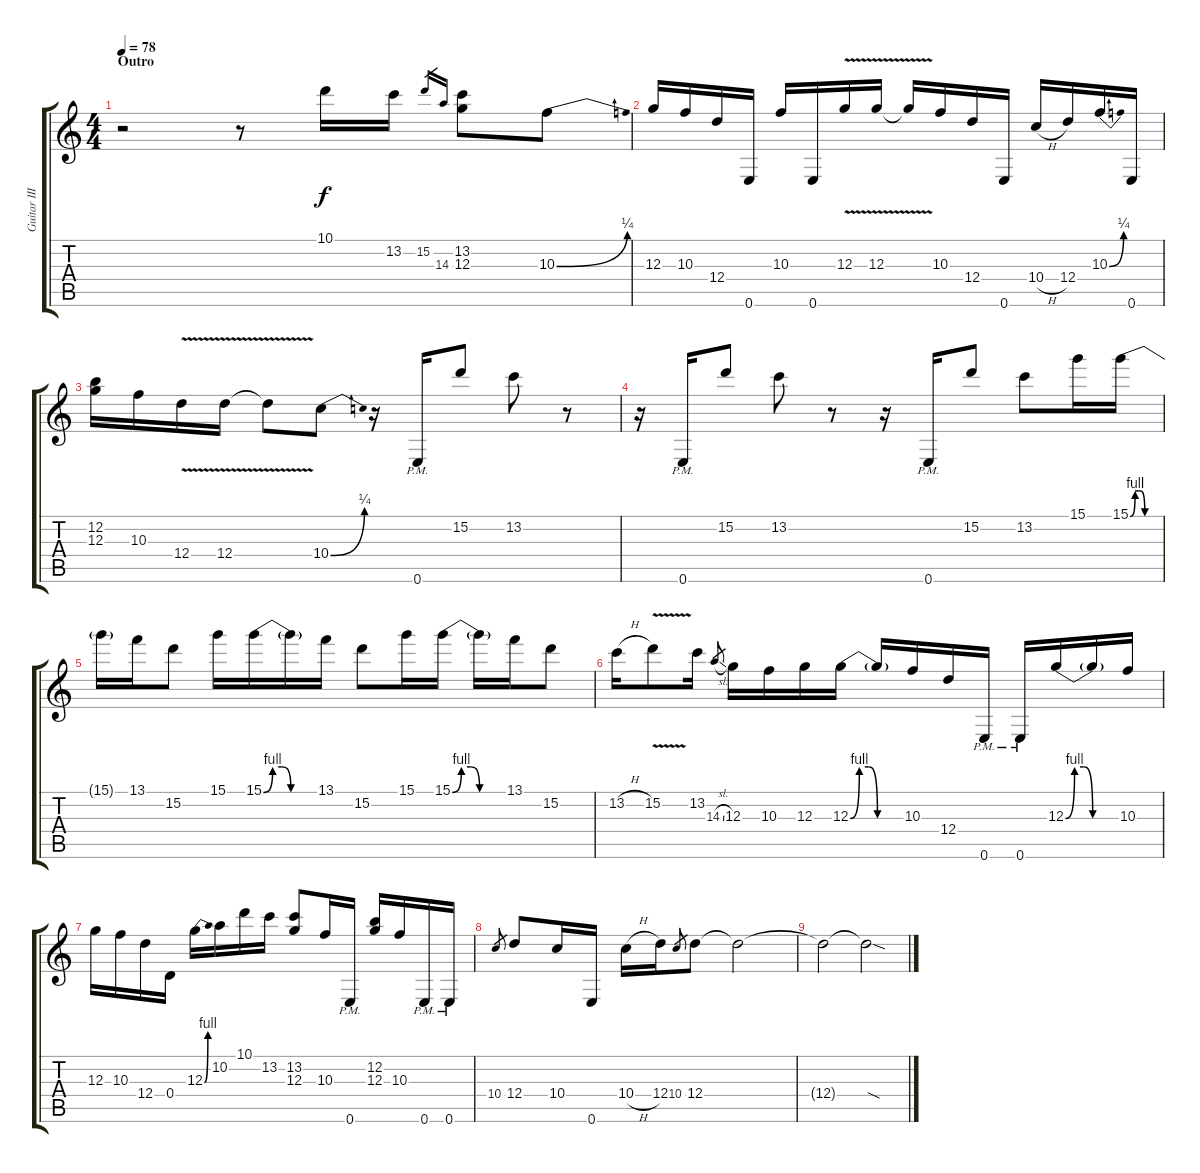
\track ("Guitar III" "Guitar III") {instrument distortionguitar}
\staff {score tabs}
\tuning (E4 B3 G3 D3 A2 E2) {hide}
\ts (4 4)
\section ("" "Outro")
\tempo 78
\clef g2
\ks c
r.2{dy f} r.8 10.1.16 13.2.16 15.2.16{gr} 14.3.16{gr} (13.2 12.3).8 10.3{be (bend 0 0 60 1)}.8 |
12.3.16 10.3.16 12.4.16 0.6.16 10.3.16 0.6.16 12.3{v}.16 12.3{v}.16 12.3{t}.16 10.3.16 12.4.16 0.6.16 10.4{h}.16 12.4.16 10.3{be (bend 0 0 60 1)}.16 0.6.16 |
(12.2 12.3).16 10.3.16 12.4{v}.16 12.4{v}.16 12.4{t}.8 10.4{be (bend 0 0 60 1)}.8 r.16 0.6{pm}.16 15.2.8 13.2.8 r.8 |
r.16 0.6{pm}.16 15.2.8 13.2.8 r.8 r.16 0.6{pm}.16 15.2.8 13.2.8 15.1.16 15.1{be (custom 0 0 10 4 20 4 30 0 60 0)}.16 |
15.1{t}.16 13.1.16 15.2.8 15.1.16 15.1{be (custom 0 0 10 4 20 4 30 0 60 0)}.16 15.1{t}.16 13.1.16 15.2.8 15.1.16 15.1{be (custom 0 0 10 4 20 4 30 0 60 0)}.16 15.1{t}.16 13.1.16 15.2.8 |
13.2{h}.16 15.2{v}.8 13.2.16 14.3{sl}.8{gr} 12.3.16 10.3.16 12.3.16 12.3{be (custom 0 0 10 4 20 4 30 0 60 0)}.16 12.3{t}.16 10.3.16 12.4.16 0.6{pm}.16 0.6{pm}.16 12.3{be (custom 0 0 10 4 20 4 30 0 60 0)}.16 12.3{t}.16 10.3.16 |
12.3.16 10.3.16 12.4.16 0.4.16 12.3{be (bend 0 0 60 4)}.16 10.2.16 10.1.16 13.2.16 (13.2 12.3).8 10.3.16 0.6{pm}.16 (12.2 12.3).16 10.3.16 0.6{pm}.16 0.6{pm}.16 |
10.4.8{gr} 12.4.8 10.4.16 0.6.16 10.4{h}.16 12.4.16 10.4.8{gr} 12.4.8 12.4{t}.2 |
12.4{t}.2 12.4{sod t}.2
